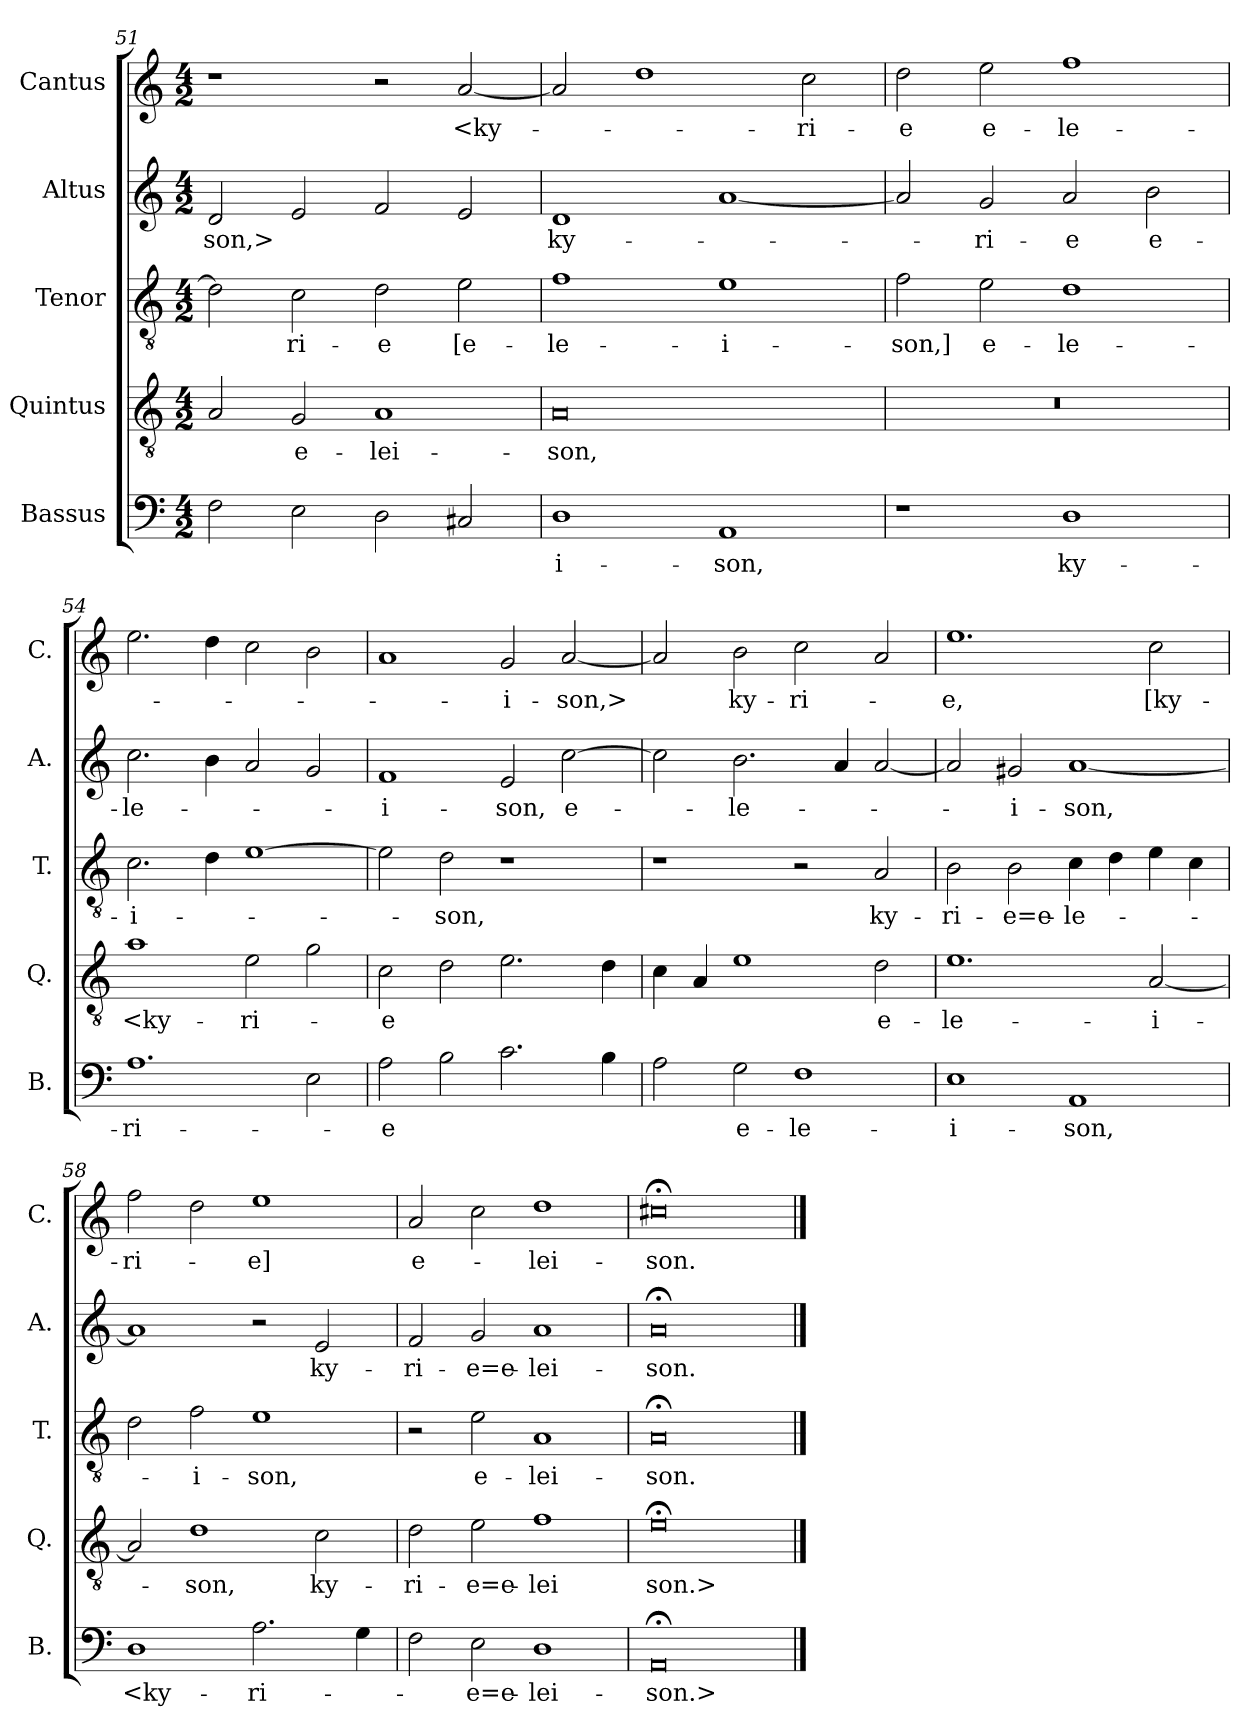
**kern	**text	**kern	**text	**kern	**text	**kern	**text	**kern	**text
*part5	*part5	*part4	*part4	*part3	*part3	*part2	*part2	*part1	*part1
*staff5	*staff5	*staff4	*staff4	*staff3	*staff3	*staff2	*staff2	*staff1	*staff1
*I"Bassus	*	*I"Quintus	*	*I"Tenor	*	*I"Altus	*	*I"Cantus	*
*I'B.	*	*I'Q.	*	*I'T.	*	*I'A.	*	*I'C.	*
*clefF4	*	*clefGv2	*	*clefGv2	*	*clefG2	*	*clefG2	*
*	*	*ITrd7c12	*	*ITrd7c12	*	*	*	*	*
*k[]	*	*k[]	*	*k[]	*	*k[]	*	*k[]	*
*C:	*	*C:	*	*C:	*	*C:	*	*C:	*
*M4/2	*	*M4/2	*	*M4/2	*	*M4/2	*	*M4/2	*
=51	=51	=51	=51	=51	=51	=51	=51	=51	=51
2F\	.	2AA/	.	2D\]	.	2d/	-son,>	1r	.
2E\	.	2GG/	e-	2C\	-ri-	2e/	.	.	.
2D\	.	1AA/	-lei-	2D\	-e	2f/	.	2r	.
2C#X/	.	.	.	2E\	[e-	2e/	.	[2a/	<ky-
=52	=52	=52	=52	=52	=52	=52	=52	=52	=52
1D\	-i-	0AA/	-son,	1F\	-le-	1d/	ky-	2a/]	.
.	.	.	.	.	.	.	.	1dd\	.
1AA/	-son,	.	.	1E\	-i-	[1a/	.	.	.
.	.	.	.	.	.	.	.	2cc\	-ri-
=53	=53	=53	=53	=53	=53	=53	=53	=53	=53
1r	.	0r	.	2F\	-son,]	2a/]	.	2dd\	-e
.	.	.	.	2E\	e-	2g/	-ri-	2ee\	e-
1D\	ky-	.	.	1D\	-le-	2a/	-e	1ff\	-le-
.	.	.	.	.	.	2b\	e-	.	.
=54	=54	=54	=54	=54	=54	=54	=54	=54	=54
1.A\	-ri-	1A\	<ky-	2.C\	-i-	2.cc\	-le-	2.ee\	.
.	.	.	.	4D\	.	4b\	.	4dd\	.
.	.	2E\	-ri-	[1E\	.	2a/	.	2cc\	.
2E\	.	2G\	.	.	.	2g/	.	2b\	.
=55	=55	=55	=55	=55	=55	=55	=55	=55	=55
2A\	-e	2C\	-e	2E\]	.	1f/	-i-	1a/	.
2B\	.	2D\	.	2D\	-son,	.	.	.	.
2.c\	.	2.E\	.	1r	.	2e/	-son,	2g/	-i-
.	.	.	.	.	.	[2cc\	e-	[2a/	-son,>
4B\	.	4D\	.	.	.	.	.	.	.
=56	=56	=56	=56	=56	=56	=56	=56	=56	=56
2A\	.	4C\	.	1r	.	2cc\]	.	2a/]	.
.	.	4AA/	.	.	.	.	.	.	.
2G\	e-	1E\	.	.	.	2.b\	-le-	2b\	ky-
1F\	-le-	.	.	2r	.	.	.	2cc\	-ri-
.	.	.	.	.	.	4a/	.	.	.
.	.	2D\	e-	2AA/	ky-	[2a/	.	2a/	.
=57	=57	=57	=57	=57	=57	=57	=57	=57	=57
1E\	-i-	1.E\	-le-	2BB\	-ri-	2a/]	.	1.ee\	-e,
.	.	.	.	2BB\	-e=e-	2g#/	-i-	.	.
1AA/	-son,	.	.	4C\	-le-	[1a/	-son,	.	.
.	.	.	.	4D\	.	.	.	.	.
.	.	[2AA/	-i-	4E\	.	.	.	2cc\	[ky-
.	.	.	.	4C\	.	.	.	.	.
=58	=58	=58	=58	=58	=58	=58	=58	=58	=58
1D\	<ky-	2AA/]	.	2D\	.	1a/]	.	2ff\	-ri-
.	.	1D\	-son,	2F\	-i-	.	.	2dd\	.
2.A\	-ri-	.	.	1E\	-son,	2r	.	1ee\	-e]
.	.	2C\	ky-	.	.	2e/	ky-	.	.
4G\	.	.	.	.	.	.	.	.	.
=59	=59	=59	=59	=59	=59	=59	=59	=59	=59
2F\	.	2D\	-ri-	2r	.	2f/	-ri-	2a/	e-
2E\	-e=e-	2E\	-e=e-	2E\	e-	2g/	-e=e-	2cc\	.
1D\	-lei-	1F\	-lei	1AA/	-lei-	1a/	-lei-	1dd\	-lei-
=60	=60	=60	=60	=60	=60	=60	=60	=60	=60
0AA;</	-son.>	0E;<\	son.>	0AA;</	-son.	0a;</	-son.	0cc#X;<\	-son.
==	==	==	==	==	==	==	==	==	==
*-	*-	*-	*-	*-	*-	*-	*-	*-	*-
